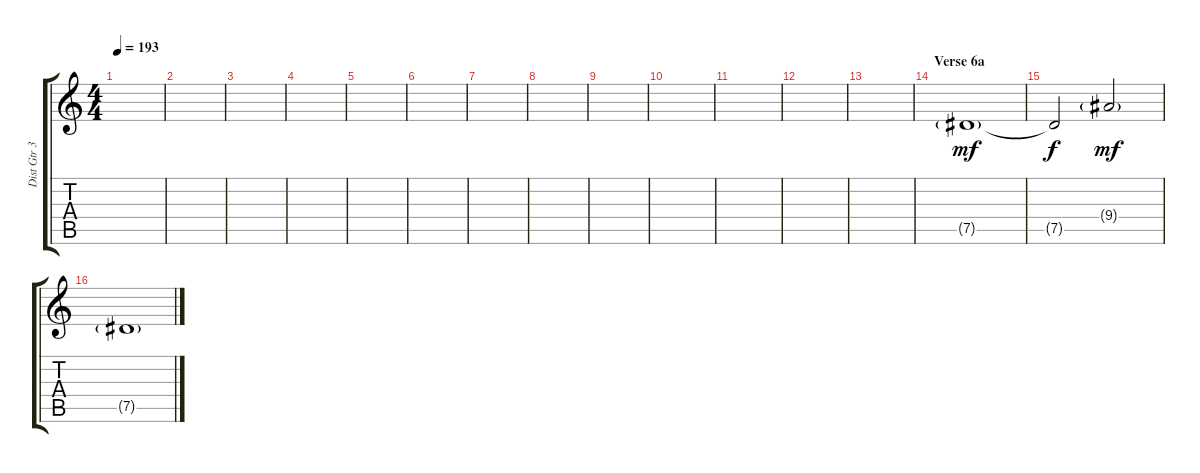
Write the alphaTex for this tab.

\track ("Dist Gtr 3" "Dist Gtr 3") {instrument distortionguitar}
\staff {score tabs}
\tuning (Eb4 Bb3 Gb3 Db3 Ab2 Eb2) {hide}
\ts (4 4)
\tempo 193
\clef g2
\ks c
|
|
|
|
|
|
|
|
|
|
|
|
|
\section ("" "Verse 6a")
7.5{g}.1{dy mf} |
7.5{t}.2{dy f} 9.4{g}.2{dy mf} |
7.5{g}.1
